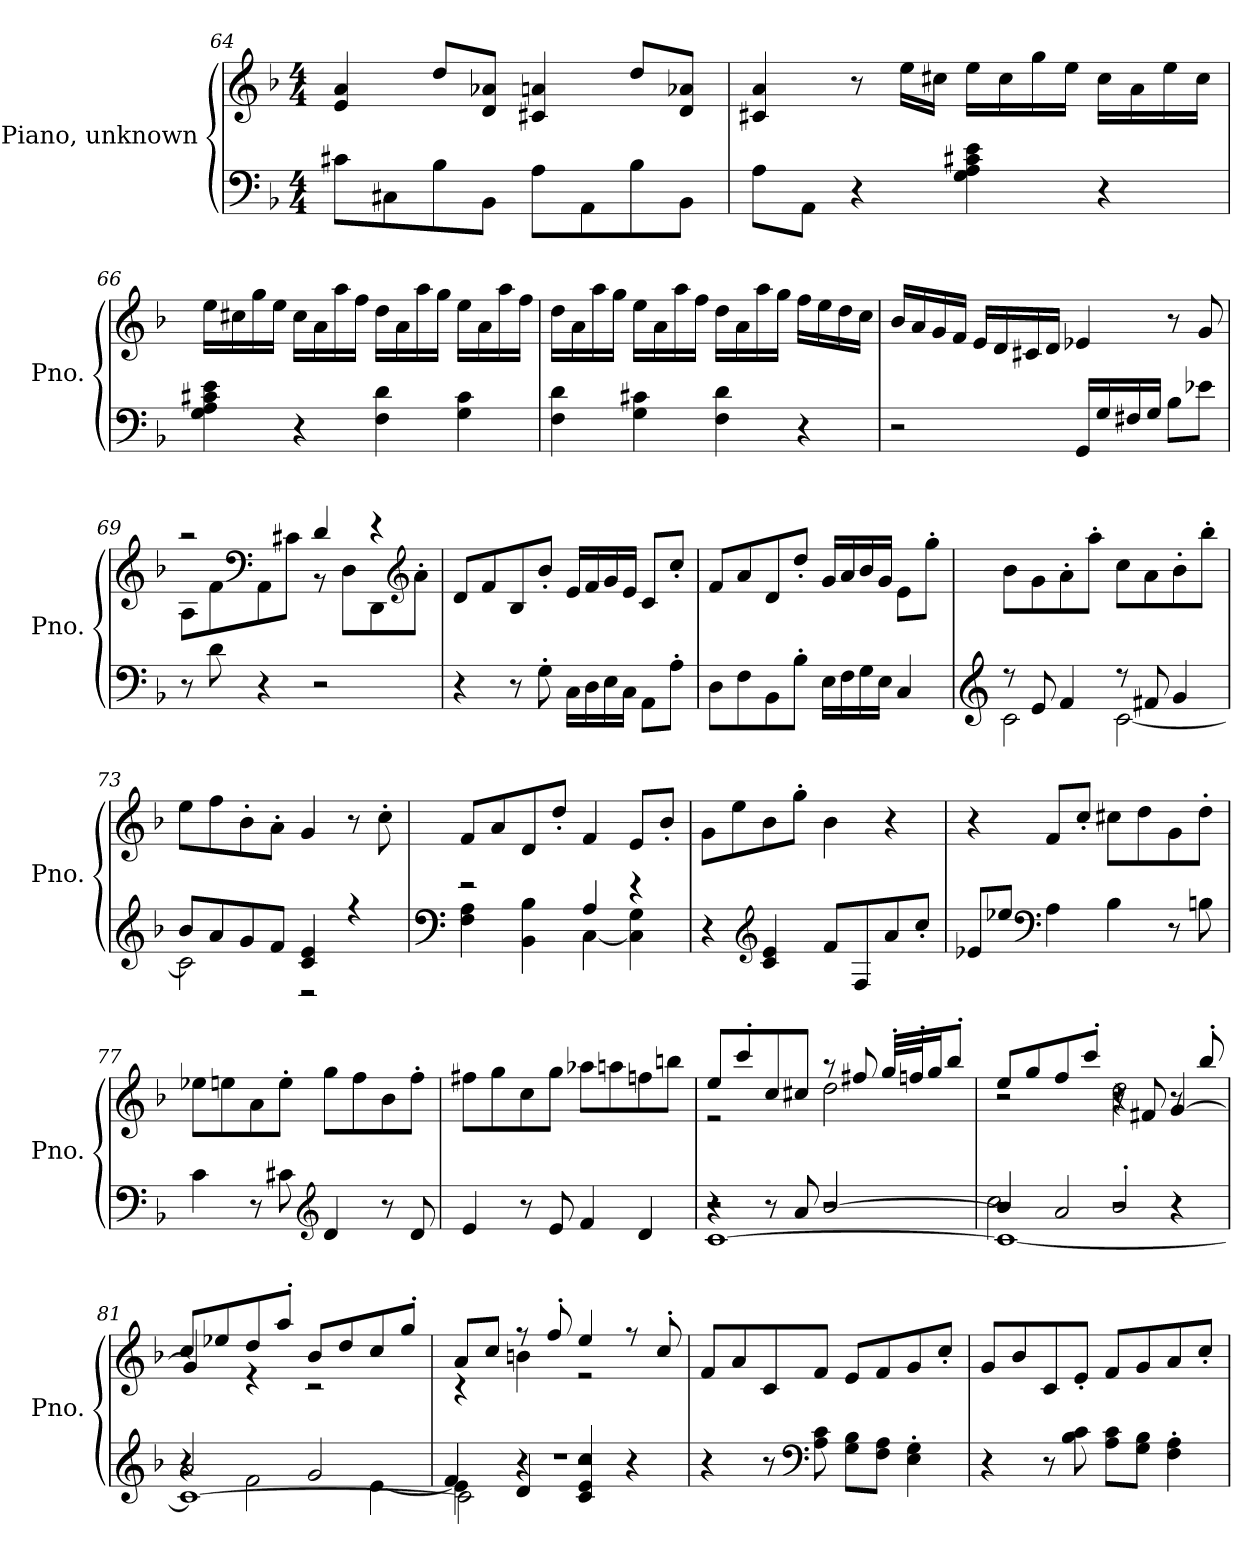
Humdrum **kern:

**kern	**kern
*part1	*part1
*staff2	*staff1
*I"Piano, unknown	*
*I'Pno.	*
*clefF4	*clefG2
*k[b-]	*k[b-]
*M4/4	*M4/4
=64	=64
8c#X\L	4e/ 4a/
8C#X\	.
8B-\	8dd/L
8BB-\J	8d/ 8a-X/J
8A\L	4c#X/ 4an/
8AA\	.
8B-\	8dd/L
8BB-\J	8d/ 8a-X/J
!!LO:LB:g=z
=65	=65
8A\L	4c#X/ 4a/
8AA\J	.
4r	8r
.	16ee\LL
.	16cc#X\JJ
4G\ 4A\ 4c#X\ 4e\	16ee\LL
.	16cc#\
.	16gg\
.	16ee\JJ
4r	16cc#\LL
.	16a\
.	16ee\
.	16cc#\JJ
=66	=66
4G\ 4A\ 4c#X\ 4e\	16ee\LL
.	16cc#X\
.	16gg\
.	16ee\JJ
4r	16cc#\LL
.	16a\
.	16aa\
.	16ff\JJ
4F\ 4d\	16dd\LL
.	16a\
.	16aa\
.	16gg\JJ
4G\ 4c#\	16ee\LL
.	16a\
.	16aa\
.	16ff\JJ
!!LO:LB:g=z
=67	=67
4F\ 4d\	16dd\LL
.	16a\
.	16aa\
.	16gg\JJ
4G\ 4c#X\	16ee\LL
.	16a\
.	16aa\
.	16ff\JJ
4F\ 4d\	16dd\LL
.	16a\
.	16aa\
.	16gg\JJ
4r	16ff\LL
.	16ee\
.	16dd\
.	16cc\JJ
=68	=68
2r	16b-/LL
.	16a/
.	16g/
.	16f/JJ
.	16e/LL
.	16d/
.	16c#X/
.	16d/JJ
16GG/LL	4e-X/
16G/	.
16F#X/	.
16G/JJ	.
8B-\L	8r
8e-X\J	8g/
!!LO:PB:g=z
=69	=69
*	*^
8r	2r	8A\L
8d\	.	8f\
*	*clefF4	*
4r	.	8AA\
.	.	8c#X\J
2r	4d/	8r
.	.	8D\L
.	4r	8DD\
*	*clefG2	*
.	.	8a'\J
*	*v	*v
=70	=70
4r	8d/L
.	8f/
8r	8B-/
8G'\	8b-'/J
16C\LL	16e/LL
16D\	16f/
16E\	16g/
16C\JJ	16e/JJ
8AA\L	8c/L
8A'\J	8cc'/J
=71	=71
8D\L	8f/L
8F\	8a/
8BB-\	8d/
8B-'\J	8dd'/J
16E\LL	16g/LL
16F\	16a/
16G\	16b-/
16E\JJ	16g/JJ
4C/	8e\L
.	8gg'\J
=72	=72
*clefG2	*
*^	*
8r	2c\	8b-\L
8e/	.	8g\
4f/	.	8a'\
.	.	8aa'\J
8r	[2c\	8cc\L
8f#X/	.	8a\
4g/	.	8b-'\
.	.	8bb-'\J
!!LO:LB:g=z
=73	=73	=73
8b-/L	2c\]	8ee\L
8a/	.	8ff\
8g/	.	8b-'\
8f/J	.	8a'\J
4c/ 4e/	2r	4g/
4r	.	8r
.	.	8cc'\
=74	=74	=74
*clefF4	*	*
2r	4F\ 4A\	8f/L
.	.	8a/
.	4BB-\ 4B-\	8d/
.	.	8dd'/J
4A/	[4C\	4f/
4r	4C\] 4G\	8e/L
.	.	8b-'/J
*v	*v	*
=75	=75
4r	8g\L
.	8ee\
*clefG2	*
4c/ 4e/	8b-\
.	8gg'\J
8f/L	4b-\
8F/	.
8a/	4r
8cc'/J	.
=76	=76
8e-X/L	4r
8ee-X/J	.
*clefF4	*
4A\	8f/L
.	8cc'/J
4B-\	8cc#X\L
.	8dd\
8r	8g\
8Bn\	8dd'\J
!!LO:LB:g=z
=77	=77
4c\	8ee-X\L
.	8een\
8r	8a\
8c#X\	8ee'\J
*clefG2	*
4d/	8gg\L
.	8ff\
8r	8b-\
8d/	8ff'\J
=78	=78
4e/	8ff#X\L
.	8gg\
8r	8cc\
8e/	8gg\J
4f/	8aa-X\L
.	8aan\
4d/	8ffn\
.	8bbn\J
=79	=79
*^	*^
*	*^	*	*
2r	4r	[1c	8ee/L	2r
.	.	.	8ccc'/	.
.	8r	.	8cc/	.
.	8a/	.	8cc#X/J	.
[2b-/	2r	.	8r	2dd\
.	.	.	8ff#X/	.
.	.	.	32gg'/LLL	.
.	.	.	32ffn'/J	.
.	.	.	16gg/J	.
.	.	.	8bb-'/J	.
!!LO:LB:g=z
=80	=80	=80	=80	=80
*	*	*^	*	*^
4b-/]	2cc\	2r	1c_	8ee/L	2r	2r
.	.	.	.	8gg/	.	.
2a/	.	.	.	8ff/	.	.
.	.	.	.	8ccc'/J	.	.
.	2r	2b-'/	.	8r	2dd\	4r
.	.	.	.	8f#X/	.	.
4r	.	.	.	8r	.	[4g/
.	.	.	.	8bb-'/	.	.
*	*	*v	*v	*	*	*
*	*	*	*	*v	*v
=81	=81	=81	=81	=81
2a/	4r	1c_	8cc/L	4g/]
.	.	.	8ee-X/	.
.	2f\	.	8dd/	4r
.	.	.	8aa'/J	.
2g/	.	.	8b-/L	2r
.	.	.	8dd/	.
.	[4e\	.	8cc/	.
.	.	.	8gg'/J	.
=82	=82	=82	=82	=82
*	*	*^	*	*
1r	4e\]	4f/	2c\]	8a/L	4r
.	.	.	.	8cc/J	.
.	4r	4d/	.	8r	4bn\
.	.	.	.	8ff'/	.
.	2r	4c/ 4e/ 4cc/	2r	4ee/	2r
.	.	4r	.	8r	.
.	.	.	.	8cc'/	.
*v	*v	*v	*v	*	*
*	*v	*v
=83	=83
4r	8f/L
.	8a/
8r	8c/
*clefF4	*
8A\ 8c\	8f/J
8G\ 8B-\L	8e/L
8F\ 8A\J	8f/
4E\' 4G\'	8g/
.	8cc'/J
!!LO:LB:g=z
=84	=84
4r	8g/L
.	8b-/
8r	8c/
8B-\ 8c\	8e'/J
8A\ 8c\L	8f/L
8G\ 8B-\J	8g/
4F\' 4A\'	8a/
.	8cc'/J
=	=
*-	*-
